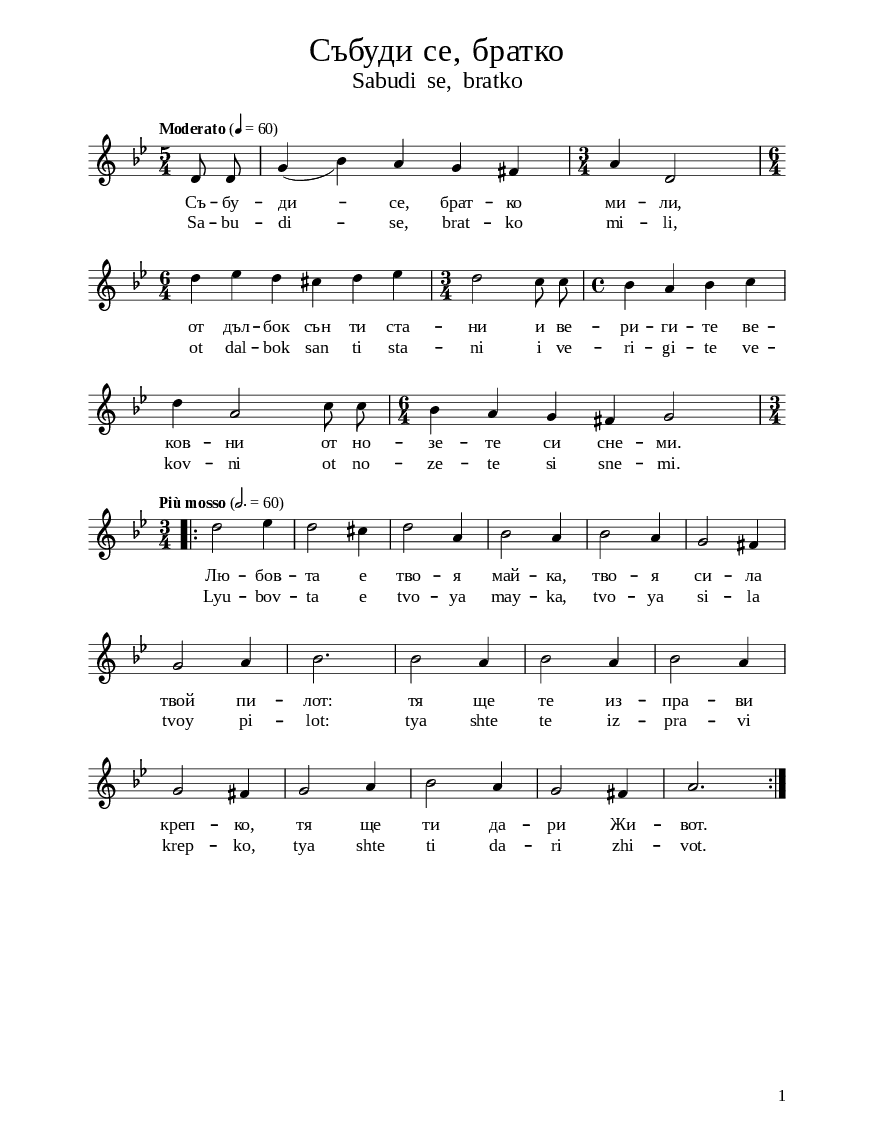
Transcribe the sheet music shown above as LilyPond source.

\version "2.22.0"

\paper {
  #(set-paper-size "a5")
}

\bookpart {
  \paper {
    print-all-headers = ##t
    print-page-number = ##t
    print-first-page-number = ##t

    % put page numbers on the bottom
    oddHeaderMarkup = \markup ""
    evenHeaderMarkup = \markup ""
    oddFooterMarkup = \markup
    \fill-line {
      ""
      \on-the-fly #print-page-number-check-first \fromproperty #'page:page-number-string
    }
    evenFooterMarkup = \markup
    \fill-line {
      \on-the-fly #print-page-number-check-first \fromproperty #'page:page-number-string
      ""
    }

    left-margin = 1.5\cm
    right-margin = 1.5\cm
    top-margin = 1.6\cm
    bottom-margin = 1.2\cm
    ragged-bottom = ##t % do not spread the staves to fill the whole vertical space

    % change lyrics and titles font (affects notes also)
    fonts =
    #(make-pango-font-tree
      "Times New Roman"
      "DejaVu Sans"
      "DejaVu Sans Mono"
      (/ (* staff-height pt) 3.6))

    % change distance between staves
    system-system-spacing =
    #'((basic-distance . 12)
       (minimum-distance . 6)
       (padding . 1)
       (stretchability . 12))
  }

  \header {
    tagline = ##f
  }

  \score{
    \layout {
      indent = 0.0\cm % remove first line indentation
      ragged-last = ##f % do not spread last line to fill the whole space
      \context {
        \Score
        \omit BarNumber %remove bar numbers
      } % context

      \context {
        % change staff size
        \Staff
        fontSize = #+0 % affects notes size only
        \override StaffSymbol #'staff-space = #(magstep -3)
        \override StaffSymbol #'thickness = #0.5
        \override BarLine #'hair-thickness = #1
        %\override StaffSymbol #'ledger-line-thickness = #'(0 . 0)
      }

      \context {
        % adjust space between staff and lyrics and between the two lyric lines
        \Lyrics
        \override VerticalAxisGroup.nonstaff-relatedstaff-spacing = #'((basic-distance . 4.5))
        \override VerticalAxisGroup.nonstaff-nonstaff-spacing = #'((minimum-distance . 2))
      }
    } % layout

    \new Voice \absolute  {
      \clef treble
      \key g \minor
      \time 5/4
      \tempo \markup {
        % make tempo note smaller
        \concat {
          "Moderato " \normal-text { "(" }
          \teeny \general-align #Y #DOWN \note {4} #0.8
          \normal-text { " = 60)" }
        }
      }
      \autoBeamOff
      \partial 4

      d'8 d'8 | \slurDown g'4(bes'4) \slurNeutral a'4 g'4 fis'4 | \time 3/4 a'4 d'2 | \time 6/4 \break
      d''4 es''4 d''4 cis''4 d''4 es''4 | \time 3/4 d''2 c''8 c''8 | \time 4/4 bes'4 a'4 bes'4 c''4 \break
      d''4 a'2 c''8 c''8 | \time 6/4 bes'4 a'4 g'4 fis'4 g'2 | \time 3/4 \break
      \repeat volta 2 {
        \tempo \markup {
          % make tempo note smaller
          \concat {
            "Più mosso " \normal-text { "(" }
            \teeny \general-align #Y #DOWN \note {2.} #0.8
            \normal-text { " = 60)" }
          }
        }
        d''2 es''4 | d''2 cis''4| d''2  a'4 | bes'2 a'4 | bes'2 a'4 | g'2 fis'4 | \break
        g'2 a'4 | bes'2. | bes'2 a'4 | bes'2 a'4 | bes'2 a'4| \break
        g'2 fis'4 | g'2 a'4 | bes'2 a'4 | g'2 fis'4 | a'2. |
      }
    }

    \addlyrics {
      Съ -- бу -- ди -- се, брат -- ко ми -- ли,
      от дъл -- бок сън ти ста -- ни и ве -- ри -- ги -- те ве --
      ков -- ни от но -- зе -- те си сне -- ми.
      Лю -- бов -- та е тво -- я май -- ка, тво -- я си -- ла
      твой пи -- лот: тя ще те из -- пра -- ви
      креп -- ко, тя ще ти да -- ри Жи -- вот.
    }
    \addlyrics {
      Sa -- bu -- di -- se, brat -- ko mi -- li,
      ot dal -- bok san ti sta -- ni i ve -- ri -- gi -- te ve --
      kov -- ni ot no -- ze -- te si sne -- mi.
      Lyu -- bov -- ta e tvo -- ya may -- ka, tvo -- ya si -- la
      tvoy pi -- lot: tya shte te iz -- pra -- vi
      krep -- ko, tya shte ti da -- ri zhi -- vot.
    }

    \header {
      title = \markup \column \normal-text \fontsize #2.5 {
        \center-align
        \line { Събуди се, братко }
        \vspace #-0.6
        \center-align
        \line \fontsize #-3 { Sabudi se, bratko }
        \vspace #-0.8
        \center-align
        \line \fontsize #-3 { " " }
      }
    }

    \midi{}

  } % score

  \pageBreak

  \markup \fontsize #+2.5 {
    \hspace #1
    \override #'(baseline-skip . 2.4) % affects space between column lines
    \column {
      \line { 1. Събуди се, братко мили, }
      \line {   "   " от дълбок сън ти стани }
      \line {   "   " и веригите вековни }
      \line {   "   " от нозете си снеми.}
      \line { " " }
      \line { "   " \italic {Припев: } }
      \line {  "   " Любовта е твоя майка, }
      \line { "   " твоя сила, твой пилот: }
      \line { "   " тя ще те изправи крепко, }
      \line {  "   " тя ще ти дари Живот.}
      \line { " " }
      \line { 2.  Напусни затвори тъмни, }
      \line {   "   " вън е вредом светлина – }
      \line {   "   " Мир и Радост те очакват }
      \line {   "   " и блажена сетнина. }
      \line { " " }
      \line { "   " \italic {Припев: } }
      \line { "   "Любовта е твой учител, }
      \line {   "   " живо Слово да ще ти, }
      \line {   "   " на Добро ще те научи, }
      \line {   "   " в Мъдрост ще те посвети. }
      \line { " " }
      \line { 3. И на брата си продумай }
      \line {   "   " сладка дума с подтик нов; }
      \line {   "   " ти сърцето му да стоплиш }
      \line {   "   " с твойта искрена любов. }
      \line { " " }
      \line { "   " \italic {Припев: } }
      \line { "   "Любовта е твой спасител, }
      \line {   "   " нея в помощ призови: }
      \line {   "   " тя душата ти от гнета }
      \line {   "   " скоро ще освободи. }
    }

    \hspace #5
    \override #'(baseline-skip . 2.4)
    \column {
      \line { 1. Sabudi se, bratko mili, }
      \line {   "   " ot dalbok san ti stani }
      \line {   "   " i verigite vekovni }
      \line {   "   " ot nozete si snemi.}
      \line { " " }
      \line { "   " \italic {Refrain: } }
      \line {  "   " Lyubovta e tvoya mayka, }
      \line { "   " tvoya sila, tvoy pilot: }
      \line { "   " tya shte te izpravi krepko, }
      \line {  "   " tya shte ti dari Zhivot.}
      \line { " " }
      \line { 2.  Napusni zatvori tamni, }
      \line {   "   " van e vredom svetlina;}
      \line {   "   " Mir i Radost te ochakvat }
      \line {   "   " i blazhena setnina. }
      \line { " " }
      \line { "   " \italic {Refrain: } }
      \line { "   "Lyubovta e tvoy uchitel, }
      \line {   "   " zhivo Slovo da shte ti, }
      \line {   "   " na Dobro shte te nauchi, }
      \line {   "   " v Madrost shte te posveti. }
      \line { " " }
      \line { 3. I na brata si produmay }
      \line {   "   " sladka duma s podtik nov; }
      \line {   "   " ti sartseto mu da stoplish }
      \line {   "   " s tvoyta iskrena lyubov. }
      \line { " " }
      \line { "   " \italic {Refrain: } }
      \line { "   "Lyubovta e tvoy spasitel, }
      \line {   "   " neya v pomosht prizovi; }
      \line {   "   " tya dushata ti ot gneta }
      \line {   "   " skoro shte osvobodi. }

    } %column
  } % markup

  \pageBreak

  % include foreign translation(s) of the song
  \version "2.22.0"

\markup \fill-line { \fontsize #6 "Wache auf, lieber Bruder" }
\markup \null
\markup \null
\markup \fontsize #+2.5 {
    \hspace #16
    \override #'(baseline-skip . 2)
    
         \column {
     \line { " " }

      \line { 1. Wache auf, lieber Bruder, }
      \line {   "   " erhebe dich vom tiefen Schlaf}  
      \line {   "   " und nimm die jahrhundertealten Ketten}
      \line {   "   " von deinen Füßen ab.} 
      
      \line { " " }
      \line { "   " \italic { Refrain :}  }
      \line { "   "Die Liebe ist deine Mutter,}
      \line {   "   "deine Kraft, dein Pilot – }  
      \line {   "   " sie wird dich stark aufrichten, }
      \line {   "   " dir das Leben schenken. } 
      
       \line { " " }
      \line {    2. Verlasse dein düsteres Gefängnis, }
      \line {   "   "draußen ist überall Licht; }  
      \line {   "   " Frieden und Freude erwarten dich, }
      \line {   "   " und selige Nachwirkungen. } 
        
            
      \line { " " }
       \line { "   " \italic { Refrain :}  }
      \line { "   "Die Liebe ist dein Meister, }
      \line {   "   " auf dass sie dir das lebendige Wort geben wird - }  
      \line {   "   " sie wird dich das Gute lehren }
      \line {   "   " und dich in die Weisheit einweihen. } 
      
       
      \line { " " }
      \line { 3. Und sage deinem Bruder, }
      \line {   "   " ein süßes Wort mit einem neuen Impuls - }  
      \line {   "   " damit du sein Herz erwärmst }
      \line {   "   " mit deiner aufrichtigen Liebe.} 
      
       \line { " " }
    \line { "   " \italic { Refrain }: }
      \line {"   "Die Liebe ist dein Retter: }
      \line {   "   " Ruf sie zur Hilfe – }  
      \line {   "   " sie wird deine Seele vom Joch}
      \line {   "   " bald befreien.} 
      
    }
       
    }  
    


} % bookpart
